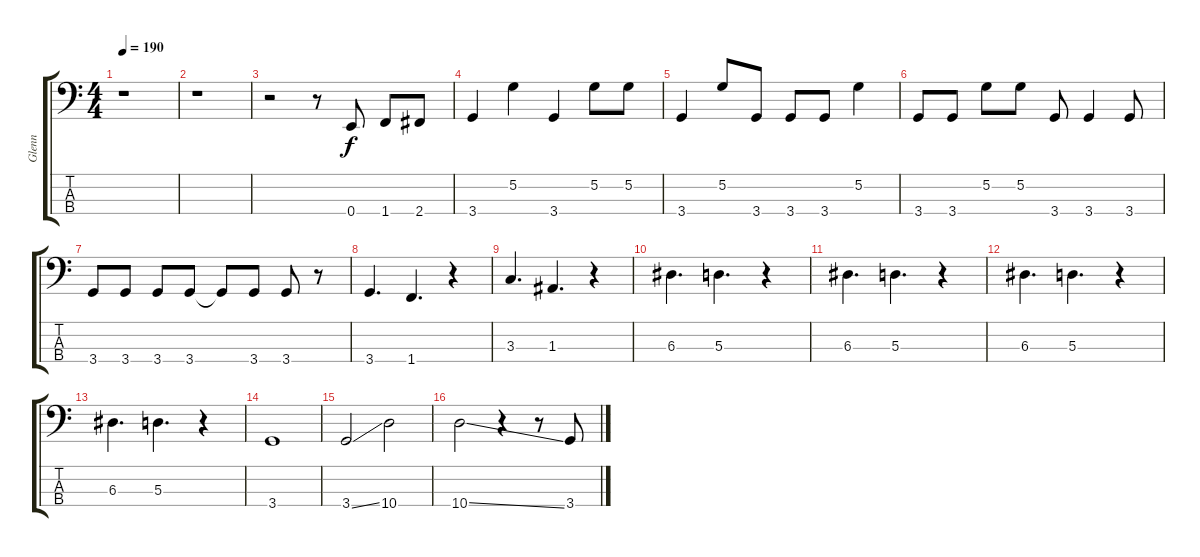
\track ("Glenn" "Glenn") {instrument electricbassfinger}
\staff {score tabs}
\tuning (G2 D2 A1 E1) {hide}
\ts (4 4)
\tempo 190
\clef f4
\ks c
r.1{dy f} |
r.1 |
r.2 r.8 0.4.8 1.4.8 2.4.8 |
3.4.4 5.2.4 3.4.4 5.2.8 5.2.8 |
3.4.4 5.2.8 3.4.8 3.4.8 3.4.8 5.2.4 |
3.4.8 3.4.8 5.2.8 5.2.8 3.4.8 3.4.4 3.4.8 |
3.4.8 3.4.8 3.4.8 3.4.8 3.4{t}.8 3.4.8 3.4.8 r.8 |
3.4.4{d} 1.4.4{d} r.4 |
3.3.4{d} 1.3.4{d} r.4 |
6.3.4{d} 5.3.4{d} r.4 |
6.3.4{d} 5.3.4{d} r.4 |
6.3.4{d} 5.3.4{d} r.4 |
6.3.4{d} 5.3.4{d} r.4 |
3.4.1 |
3.4{ss}.2 10.4.2 |
10.4{ss}.2 r.4 r.8 3.4.8
